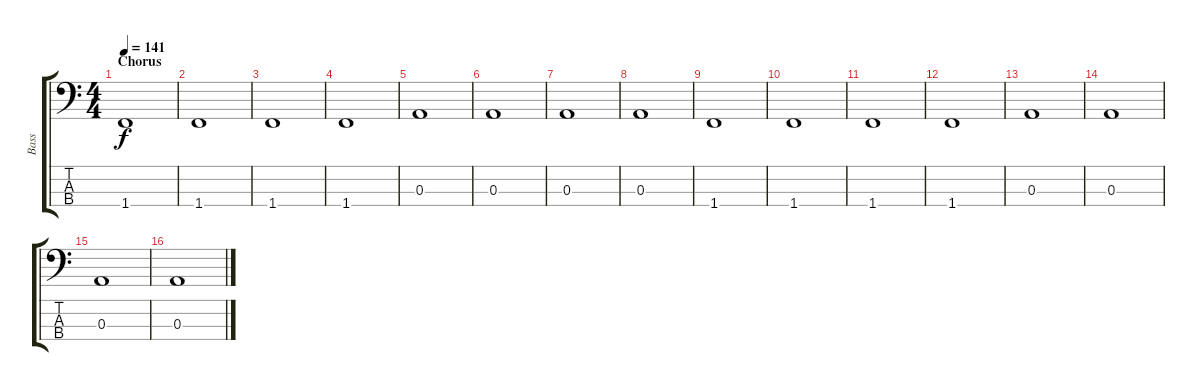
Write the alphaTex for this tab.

\track ("Bass" "Bass") {instrument electricbassfinger}
\staff {score tabs}
\tuning (G2 D2 A1 E1) {hide}
\ts (4 4)
\section ("" "Chorus")
\tempo 141
\clef f4
\ks c
1.4.1{dy f} |
1.4.1 |
1.4.1 |
1.4.1 |
0.3.1 |
0.3.1 |
0.3.1 |
0.3.1 |
1.4.1 |
1.4.1 |
1.4.1 |
1.4.1 |
0.3.1 |
0.3.1 |
0.3.1 |
0.3.1
